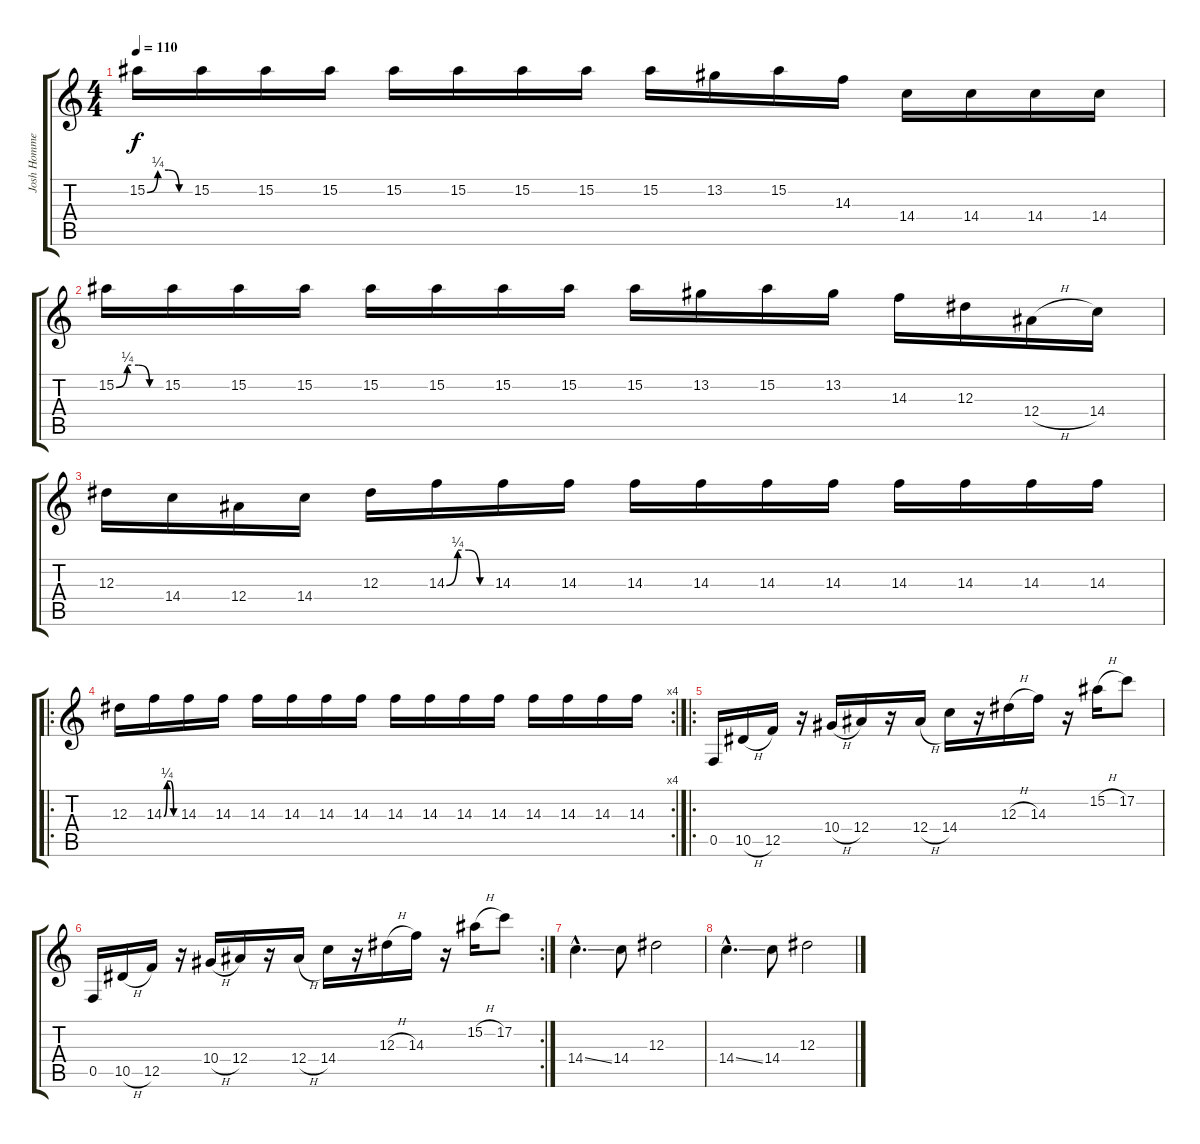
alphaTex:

\track ("Josh Homme" "Josh Homme") {instrument overdrivenguitar}
\staff {score tabs}
\tuning (C4 G3 Eb3 Bb2 F2 C2) {hide}
\ts (4 4)
\tempo 110
\clef g2
\ks c
15.2{be (custom 0 0 15 1 30 1 45 0 60 0)}.16{dy f} 15.2.16 15.2.16 15.2.16 15.2.16 15.2.16 15.2.16 15.2.16 15.2.16 13.2.16 15.2.16 14.3.16 14.4.16 14.4.16 14.4.16 14.4.16 |
15.2{be (custom 0 0 15 1 30 1 45 0 60 0)}.16 15.2.16 15.2.16 15.2.16 15.2.16 15.2.16 15.2.16 15.2.16 15.2.16 13.2.16 15.2.16 13.2.16 14.3.16 12.3.16 12.4{h}.16 14.4.16 |
12.3.16 14.4.16 12.4.16 14.4.16 12.3.16 14.3{be (custom 0 0 15 1 30 1 45 0 60 0)}.16 14.3.16 14.3.16 14.3.16 14.3.16 14.3.16 14.3.16 14.3.16 14.3.16 14.3.16 14.3.16 |
\ro
\rc 4
12.3.16 14.3{be (custom 0 0 15 1 30 1 45 0 60 0)}.16 14.3.16 14.3.16 14.3.16 14.3.16 14.3.16 14.3.16 14.3.16 14.3.16 14.3.16 14.3.16 14.3.16 14.3.16 14.3.16 14.3.16 |
\ro
0.5.16 10.5{h}.16 12.5.16 r.16 10.4{h}.16 12.4.16 r.16 12.4{h}.16 14.4.16 r.16 12.3{h}.16 14.3.16 r.16 15.2{h}.16 17.2.8 |
\rc 2
0.5.16 10.5{h}.16 12.5.16 r.16 10.4{h}.16 12.4.16 r.16 12.4{h}.16 14.4.16 r.16 12.3{h}.16 14.3.16 r.16 15.2{h}.16 17.2.8 |
14.4{ss hac}.4{d} 14.4.8 12.3.2 |
14.4{ss hac}.4{d} 14.4.8 12.3.2
